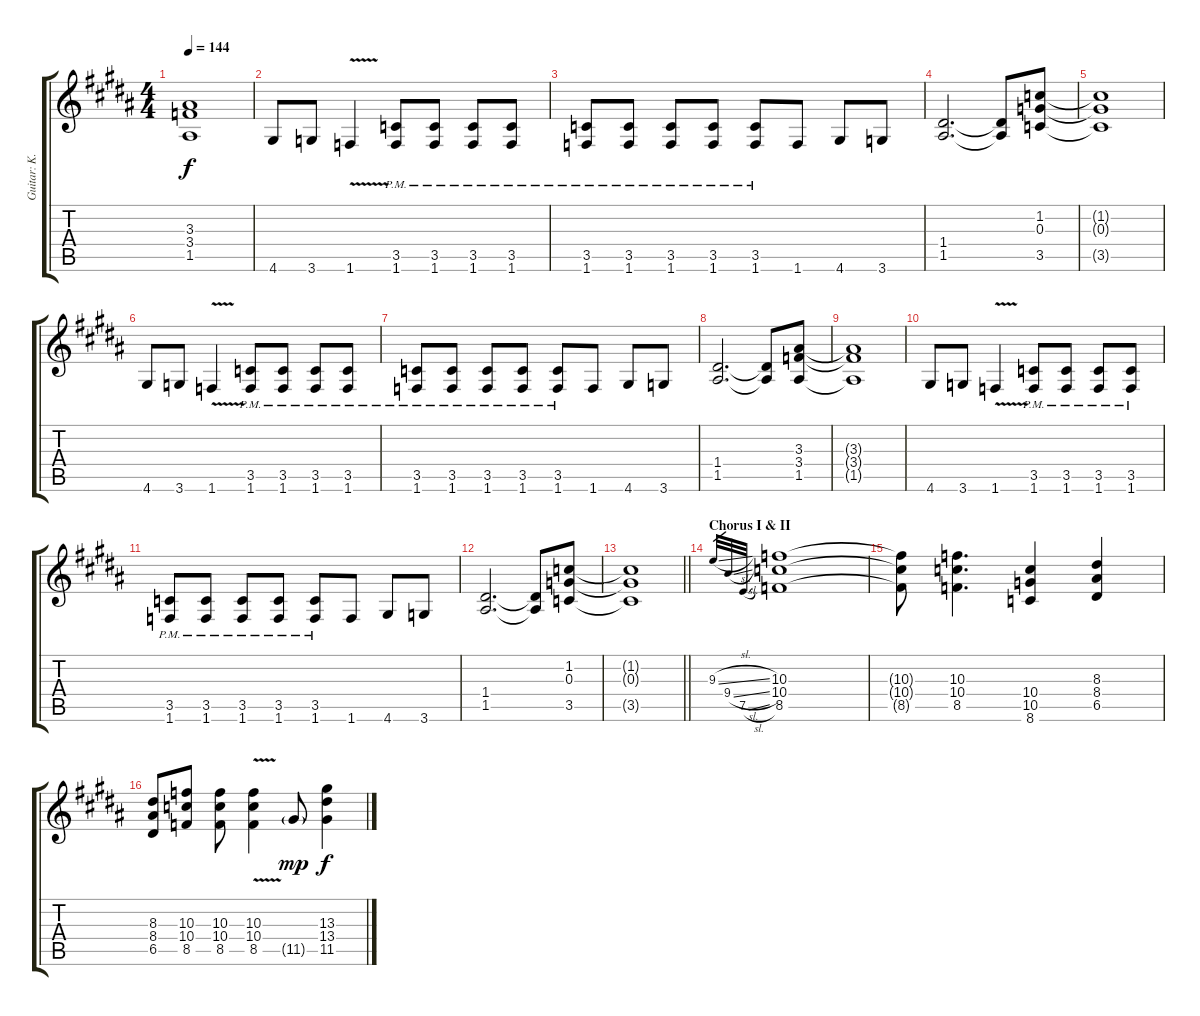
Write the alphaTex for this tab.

\track ("Guitar: K.K." "Guitar: K.") {instrument overdrivenguitar}
\staff {score tabs}
\tuning (E4 B3 G3 D3 A2 E2) {hide}
\ts (4 4)
\tempo 144
\clef g2
\ks b
(3.3{t} 3.4{t} 1.5{t}).1{dy f} |
4.6.8 3.6.8 1.6{v}.4 (3.5{pm} 1.6{pm}).8 (3.5{pm} 1.6{pm}).8 (3.5{pm} 1.6{pm}).8 (3.5{pm} 1.6{pm}).8 |
(3.5{pm} 1.6{pm}).8 (3.5{pm} 1.6{pm}).8 (3.5{pm} 1.6{pm}).8 (3.5{pm} 1.6{pm}).8 (3.5{pm} 1.6{pm}).8 1.6.8 4.6.8 3.6.8 |
(1.4 1.5).2{d} (1.4{t} 1.5{t}).8 (1.2 0.3 3.5).8 |
(1.2{t} 0.3{t} 3.5{t}).1 |
4.6.8 3.6.8 1.6{v}.4 (3.5{pm} 1.6{pm}).8 (3.5{pm} 1.6{pm}).8 (3.5{pm} 1.6{pm}).8 (3.5{pm} 1.6{pm}).8 |
(3.5{pm} 1.6{pm}).8 (3.5{pm} 1.6{pm}).8 (3.5{pm} 1.6{pm}).8 (3.5{pm} 1.6{pm}).8 (3.5{pm} 1.6{pm}).8 1.6.8 4.6.8 3.6.8 |
(1.4 1.5).2{d} (1.4{t} 1.5{t}).8 (3.3 3.4 1.5).8 |
(3.3{t} 3.4{t} 1.5{t}).1 |
4.6.8 3.6.8 1.6{v}.4 (3.5{pm} 1.6{pm}).8 (3.5{pm} 1.6{pm}).8 (3.5{pm} 1.6{pm}).8 (3.5{pm} 1.6{pm}).8 |
(3.5{pm} 1.6{pm}).8 (3.5{pm} 1.6{pm}).8 (3.5{pm} 1.6{pm}).8 (3.5{pm} 1.6{pm}).8 (3.5{pm} 1.6{pm}).8 1.6.8 4.6.8 3.6.8 |
(1.4 1.5).2{d} (1.4{t} 1.5{t}).8 (1.2 0.3 3.5).8 |
\barLineRight lightlight
(1.2{t} 0.3{t} 3.5{t}).1 |
\section ("" "Chorus I & II")
9.3{sl}.32{gr} 9.4{sl}.32{gr} 7.5{sl}.32{gr} (10.3 10.4 8.5).1 |
(10.3{t} 10.4{t} 8.5{t}).8 (10.3 10.4 8.5).4{d} (10.4 10.5 8.6).4 (8.3 8.4 6.5).4 |
(8.3 8.4 6.5).8 (10.3 10.4 8.5).8 (10.3 10.4 8.5).8 (10.3{v} 10.4{v} 8.5{v}).4 11.5{g}.8{dy mp} (13.3 13.4 11.5).4{dy f}
